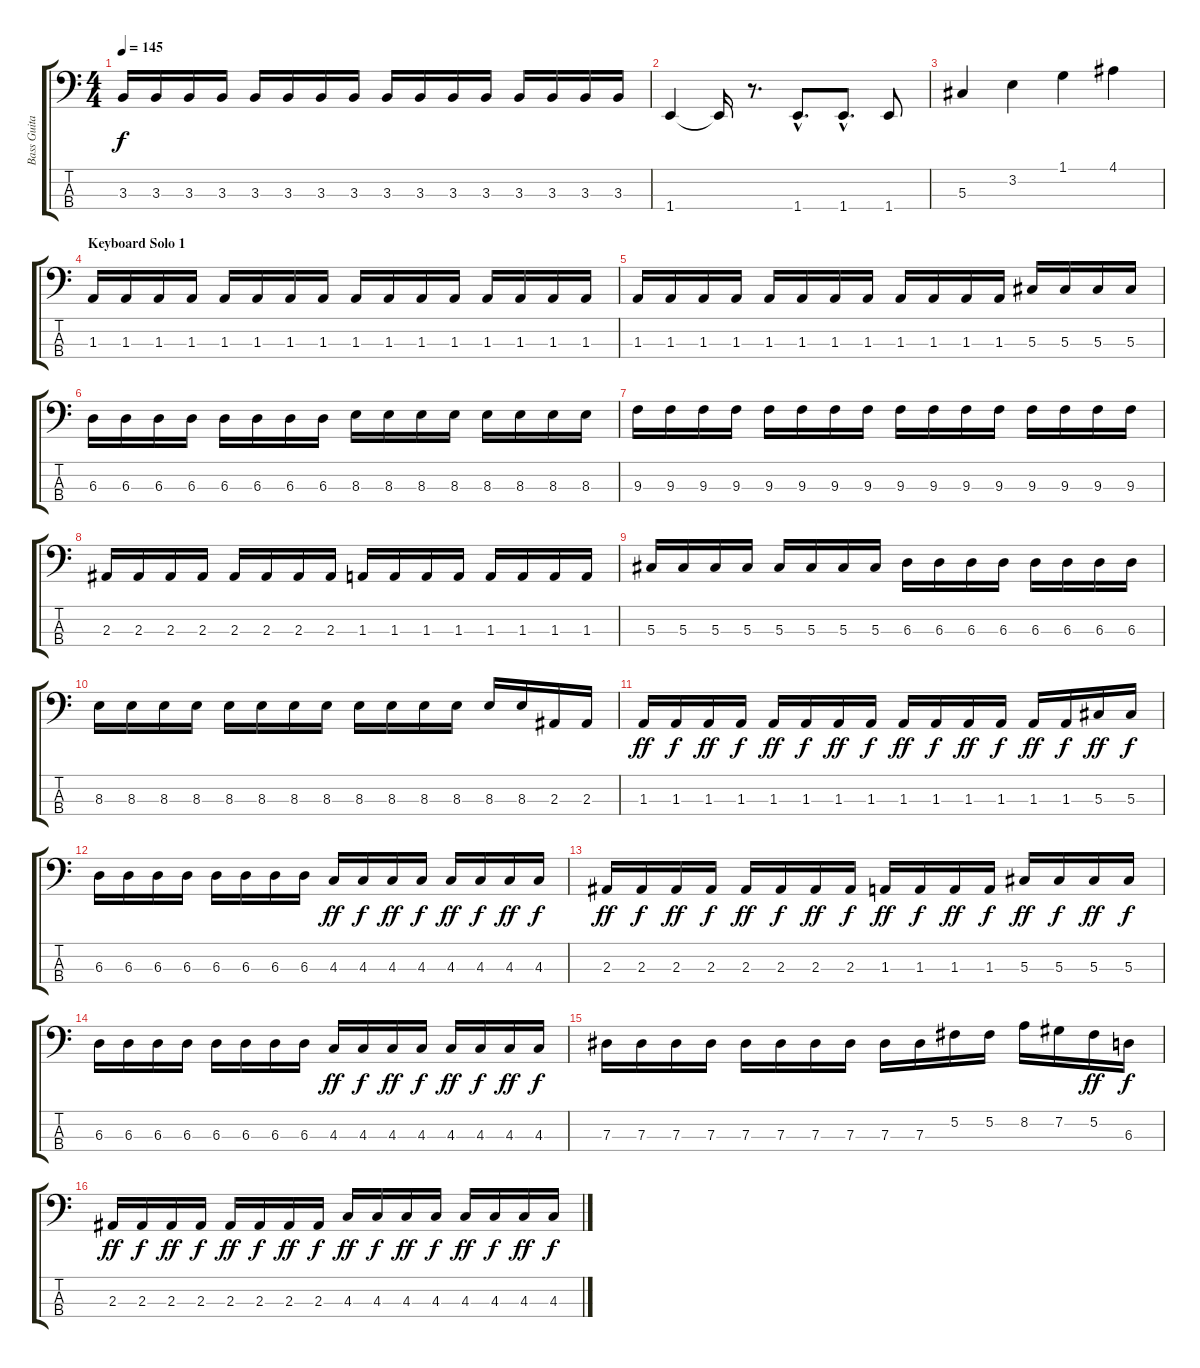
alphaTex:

\track ("Bass Guitar" "Bass Guita") {instrument electricbasspick}
\staff {score tabs}
\tuning (Gb2 Db2 Ab1 Eb1) {hide}
\ts (4 4)
\tempo 145
\clef f4
\ks c
3.3.16{dy f} 3.3.16 3.3.16 3.3.16 3.3.16 3.3.16 3.3.16 3.3.16 3.3.16 3.3.16 3.3.16 3.3.16 3.3.16 3.3.16 3.3.16 3.3.16 |
1.4.4 1.4{t}.16 r.8{d} 1.4{hac}.8{d} 1.4{hac}.8{d} 1.4.8 |
5.3.4 3.2.4 1.1.4 4.1.4 |
\section ("" "Keyboard Solo 1")
1.3.16 1.3.16 1.3.16 1.3.16 1.3.16 1.3.16 1.3.16 1.3.16 1.3.16 1.3.16 1.3.16 1.3.16 1.3.16 1.3.16 1.3.16 1.3.16 |
1.3.16 1.3.16 1.3.16 1.3.16 1.3.16 1.3.16 1.3.16 1.3.16 1.3.16 1.3.16 1.3.16 1.3.16 5.3.16 5.3.16 5.3.16 5.3.16 |
6.3.16 6.3.16 6.3.16 6.3.16 6.3.16 6.3.16 6.3.16 6.3.16 8.3.16 8.3.16 8.3.16 8.3.16 8.3.16 8.3.16 8.3.16 8.3.16 |
9.3.16 9.3.16 9.3.16 9.3.16 9.3.16 9.3.16 9.3.16 9.3.16 9.3.16 9.3.16 9.3.16 9.3.16 9.3.16 9.3.16 9.3.16 9.3.16 |
2.3.16 2.3.16 2.3.16 2.3.16 2.3.16 2.3.16 2.3.16 2.3.16 1.3.16 1.3.16 1.3.16 1.3.16 1.3.16 1.3.16 1.3.16 1.3.16 |
5.3.16 5.3.16 5.3.16 5.3.16 5.3.16 5.3.16 5.3.16 5.3.16 6.3.16 6.3.16 6.3.16 6.3.16 6.3.16 6.3.16 6.3.16 6.3.16 |
8.3.16 8.3.16 8.3.16 8.3.16 8.3.16 8.3.16 8.3.16 8.3.16 8.3.16 8.3.16 8.3.16 8.3.16 8.3.16 8.3.16 2.3.16 2.3.16 |
1.3.16{dy ff} 1.3.16{dy f} 1.3.16{dy ff} 1.3.16{dy f} 1.3.16{dy ff} 1.3.16{dy f} 1.3.16{dy ff} 1.3.16{dy f} 1.3.16{dy ff} 1.3.16{dy f} 1.3.16{dy ff} 1.3.16{dy f} 1.3.16{dy ff} 1.3.16{dy f} 5.3.16{dy ff} 5.3.16{dy f} |
6.3.16 6.3.16 6.3.16 6.3.16 6.3.16 6.3.16 6.3.16 6.3.16 4.3.16{dy ff} 4.3.16{dy f} 4.3.16{dy ff} 4.3.16{dy f} 4.3.16{dy ff} 4.3.16{dy f} 4.3.16{dy ff} 4.3.16{dy f} |
2.3.16{dy ff} 2.3.16{dy f} 2.3.16{dy ff} 2.3.16{dy f} 2.3.16{dy ff} 2.3.16{dy f} 2.3.16{dy ff} 2.3.16{dy f} 1.3.16{dy ff} 1.3.16{dy f} 1.3.16{dy ff} 1.3.16{dy f} 5.3.16{dy ff} 5.3.16{dy f} 5.3.16{dy ff} 5.3.16{dy f} |
6.3.16 6.3.16 6.3.16 6.3.16 6.3.16 6.3.16 6.3.16 6.3.16 4.3.16{dy ff} 4.3.16{dy f} 4.3.16{dy ff} 4.3.16{dy f} 4.3.16{dy ff} 4.3.16{dy f} 4.3.16{dy ff} 4.3.16{dy f} |
7.3.16 7.3.16 7.3.16 7.3.16 7.3.16 7.3.16 7.3.16 7.3.16 7.3.16 7.3.16 5.2.16 5.2.16 8.2.16 7.2.16 5.2.16{dy ff} 6.3.16{dy f} |
2.3.16{dy ff} 2.3.16{dy f} 2.3.16{dy ff} 2.3.16{dy f} 2.3.16{dy ff} 2.3.16{dy f} 2.3.16{dy ff} 2.3.16{dy f} 4.3.16{dy ff} 4.3.16{dy f} 4.3.16{dy ff} 4.3.16{dy f} 4.3.16{dy ff} 4.3.16{dy f} 4.3.16{dy ff} 4.3.16{dy f}
